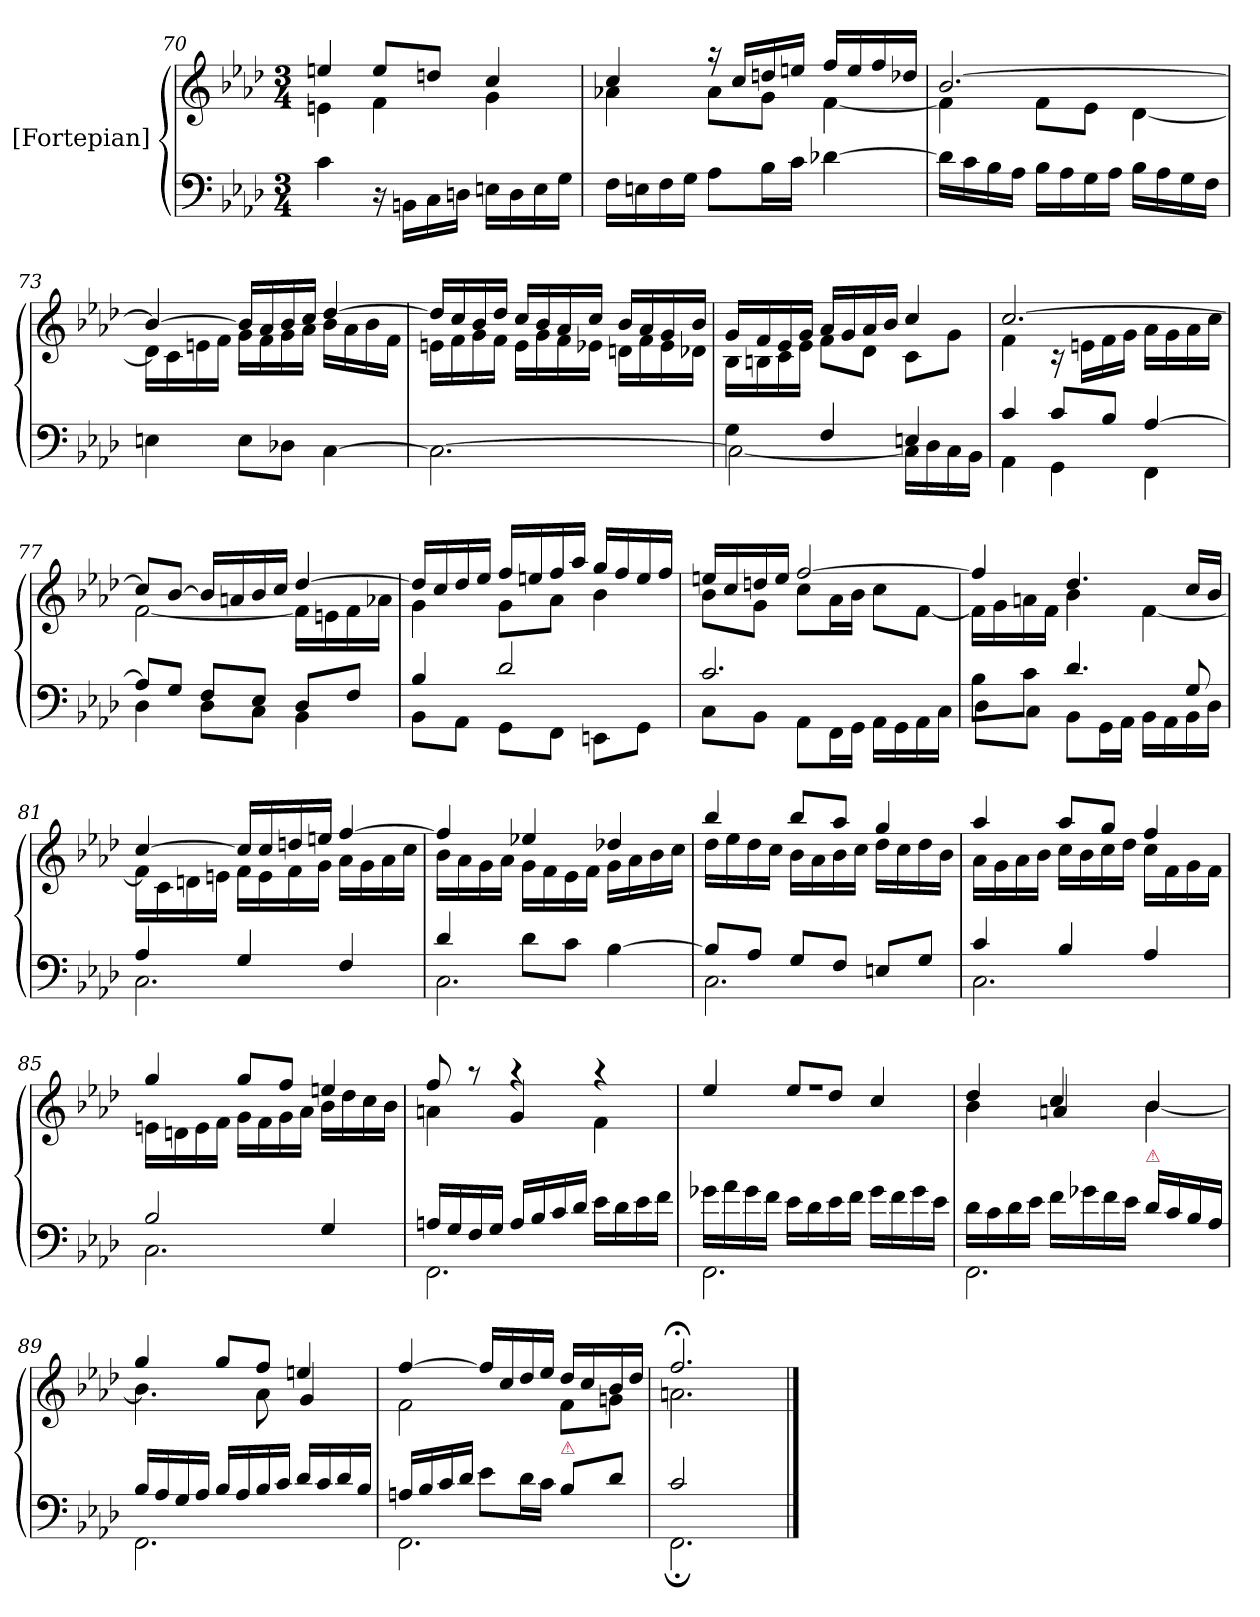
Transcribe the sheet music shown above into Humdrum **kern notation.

**kern	**kern
*part1	*part1
*staff2	*staff1
*I"[Fortepian]	*
*clefF4	*clefG2
*k[b-e-a-d-]	*k[b-e-a-d-]
*M3/4	*M3/4
=70	=70
*	*^
4c\	4een/	4en\
16r	8ee/L	4f\
16BBn\LL	.	.
16C\	8ddn/J	.
16Dn\JJ	.	.
16En\LL	4cc/	4g\
16D\	.	.
16E\	.	.
16G\JJ	.	.
=71	=71	=71
16F\LL	4cc/	4a-X\
16En\	.	.
16F\	.	.
16G\JJ	.	.
8A-\L	16r	8a-\L
.	16cc/LL	.
16B-\L	16ddn/	8g\J
16c\JJ	16een/JJ	.
[4d-X\	16ff/LL	[4f\
.	16ee/	.
.	16ff/	.
.	16dd-X/JJ	.
=72	=72	=72
16d-\LL]	[2.b-/	4f\]
16c\	.	.
16B-\	.	.
16A-\JJ	.	.
16B-\LL	.	8f\L
16A-\	.	.
16G\	.	8e-\J
16A-\JJ	.	.
16B-\LL	.	[4d-\
16A-\	.	.
16G\	.	.
16F\JJ	.	.
=73	=73	=73
4En\	4b-/_	16d-\LL]
.	.	16c\
.	.	16en\
.	.	16f\JJ
8E\L	16b-/LL]	16g\LL
.	16a-/	16f\
8D-X\J	16b-/	16g\
.	16cc/JJ	16a-\JJ
[4C\	[4dd-/	16b-\LL
.	.	16a-\
.	.	16b-\
.	.	16f\JJ
=74	=74	=74
2.C\_	16dd-/LL]	16en\LL
.	16cc/	16f\
.	16b-/	16g\
.	16dd-/JJ	16f\JJ
.	16cc/LL	16e\LL
.	16b-/	16g\
.	16a-/	16f\
.	16cc/JJ	16e-X\JJ
.	16b-/LL	16dn\LL
.	16a-/	16f\
.	16g/	16e-\
.	16b-/JJ	16d-X\JJ
=75	=75	=75
*^	*	*
4G\	2C\_	16g/LL	16B-\LL
.	.	16f/	16Bn\
.	.	16e-/	16c\
.	.	16g/JJ	16e-\JJ
4F/	.	16a-/LL	8f\L
.	.	16g/	.
.	.	16a-/	8d-\J
.	.	16b-/JJ	.
4En/	16C\LL]	4cc/	8c\L
.	16D-\	.	.
.	16C\	.	8g\J
.	16BB-\JJ	.	.
=76	=76	=76	=76
4c/	4AA-\	[2.cc/	4f\
8c/L	4GG\	.	16r
.	.	.	16en\LL
8B-/J	.	.	16f\
.	.	.	16g\JJ
[4A-/	4FF\	.	16a-\LL
.	.	.	16g\
.	.	.	16a-\
.	.	.	16cc\JJ
=77	=77	=77	=77
8A-/L]	4D-\	8cc/L]	[2f\
8G/J	.	[8b-/J	.
8F/L	8D-\L	16b-/LL]	.
.	.	16an/	.
8E-/J	8C\J	16b-/	.
.	.	16cc/JJ	.
8D-/L	4BB-\	[4dd-/	16f\LL]
.	.	.	16en\
8F/J	.	.	16f\
.	.	.	16a-X\JJ
=78	=78	=78	=78
4B-/	8BB-\L	16dd-/LL]	4g\
.	.	16cc/	.
.	8AA-\J	16dd-/	.
.	.	16ee-/JJ	.
2d-/	8GG\L	16ff/LL	8g\L
.	.	16een/	.
.	8FF\J	16ff/	8a-\J
.	.	16aa-/JJ	.
.	8EEn\L	16gg/LL	4b-\
.	.	16ff/	.
.	8GG\J	16ee/	.
.	.	16ff/JJ	.
=79	=79	=79	=79
2.c/	8C\L	16een/LL	8b-\L
.	.	16cc/	.
.	8BB-\J	16ddn/	8g\J
.	.	16ee/JJ	.
.	8AA-\L	[2ff/	8cc\L
.	16FF\L	.	16a-\L
.	16GG\JJ	.	16b-\JJ
.	16AA-\LL	.	8cc\L
.	16GG\	.	.
.	16AA-\	.	[8f\J
.	16C\JJ	.	.
=80	=80	=80	=80
8B-\L	8D-\L	4ff/]	16f\LL]
.	.	.	16g\
8c\J	8C\J	.	16an\
.	.	.	16f\JJ
4.d-/	8BB-\L	4.dd-/	4b-\
.	16GG\L	.	.
.	16AA-\JJ	.	.
.	16BB-\LL	.	[4f\
.	16AA-\	.	.
8G/	16BB-\	16cc/LL	.
.	16D-\JJ	16b-/JJ	.
=81	=81	=81	=81
4A-/	2.C\	[4cc/	16f\LL]
.	.	.	16c\
.	.	.	16dn\
.	.	.	16en\JJ
4G/	.	16cc/LL]	16f\LL
.	.	16cc/	16e\
.	.	16ddn/	16f\
.	.	16een/JJ	16g\JJ
4F/	.	[4ff/	16a-\LL
.	.	.	16g\
.	.	.	16a-\
.	.	.	16cc\JJ
=82	=82	=82	=82
4d-/	2.C\	4ff/]	16b-\LL
.	.	.	16a-\
.	.	.	16g\
.	.	.	16a-\JJ
8d-\L	.	4ee-X/	16g\LL
.	.	.	16f\
8c\J	.	.	16e-\
.	.	.	16f\JJ
[4B-\	.	4dd-X/	16g\LL
.	.	.	16a-\
.	.	.	16b-\
.	.	.	16cc\JJ
=83	=83	=83	=83
8B-/L]	2.C\	4bb-/	16dd-\LL
.	.	.	16ee-\
8A-/J	.	.	16dd-\
.	.	.	16cc\JJ
8G/L	.	8bb-/L	16b-\LL
.	.	.	16a-\
8F/J	.	8aa-/J	16b-\
.	.	.	16cc\JJ
8En/L	.	4gg/	16dd-\LL
.	.	.	16cc\
8G/J	.	.	16dd-\
.	.	.	16b-\JJ
=84	=84	=84	=84
4c/	2.C\	4aa-/	16a-\LL
.	.	.	16g\
.	.	.	16a-\
.	.	.	16b-\JJ
4B-/	.	8aa-/L	16cc\LL
.	.	.	16b-\
.	.	8gg/J	16cc\
.	.	.	16dd-\JJ
4A-/	.	4ff/	16cc\LL
.	.	.	16f\
.	.	.	16g\
.	.	.	16f\JJ
=85	=85	=85	=85
2B-/	2.C\	4gg/	16en\LL
.	.	.	16dn\
.	.	.	16e\
.	.	.	16f\JJ
.	.	8gg/L	16g\LL
.	.	.	16f\
.	.	8ff/J	16g\
.	.	.	16a-\JJ
4G/	.	4een/	16b-\LL
.	.	.	16dd-\
.	.	.	16cc\
.	.	.	16b-\JJ
=86	=86	=86	=86
16An/LL	2.FF\	8ff/	4an\
16G/	.	.	.
16F/	.	8r	.
16G/JJ	.	.	.
16A/LL	.	4r	4g/
16B-/	.	.	.
16c/	.	.	.
16d-/JJ	.	.	.
16e-\LL	.	4r	4f\
16d-\	.	.	.
16e-\	.	.	.
16f\JJ	.	.	.
=87	=87	=87	=87
16g-X\LL	2.FF\	2.rff	4ee-/
16a-\	.	.	.
16g-\	.	.	.
16f\JJ	.	.	.
16e-\LL	.	.	8ee-/L
16d-\	.	.	.
16e-\	.	.	8dd-/J
16f\JJ	.	.	.
16g-\LL	.	.	4cc/
16f\	.	.	.
16g-\	.	.	.
16e-\JJ	.	.	.
=88	=88	=88	=88
16d-\LL	2.FF\	4dd-/	4b-\
16c\	.	.	.
16d-\	.	.	.
16e-\JJ	.	.	.
16f\LL	.	4cc/	4an/
16g-X\	.	.	.
16f\	.	.	.
16e-\JJ	.	.	.
!LO:TX:a:color=crimson:t=⚠	!	!	!
16d-/LL	.	4b-/	[4b-\
16c/	.	.	.
16B-/	.	.	.
16A-/JJ	.	.	.
=89	=89	=89	=89
16B-/LL	2.FF\	4gg/	4.b-\]
16A-/	.	.	.
16G/	.	.	.
16A-/JJ	.	.	.
16B-/LL	.	8gg/L	.
16A-/	.	.	.
16B-/	.	8ff/J	8a-\
16c/JJ	.	.	.
16d-/LL	.	4een/	4g/
16c/	.	.	.
16d-/	.	.	.
16B-/JJ	.	.	.
=90	=90	=90	=90
16An/LL	2.FF\	[4ff/	2f\
16B-/	.	.	.
16c/	.	.	.
16d-/JJ	.	.	.
8e-\L	.	16ff/LL]	.
.	.	16cc/	.
16d-\L	.	16dd-/	.
16c\JJ	.	16ee-/JJ	.
!LO:TX:a:color=crimson:t=⚠	!	!	!
8B-/L	.	16dd-/LL	8f\L
.	.	16cc/	.
8d-/J	.	16b-/	8gn\J
.	.	16dd-/JJ	.
=91	=91	=91	=91
2c/	2.FF;\	2.ff;</	2.an\
4ryy	.	.	.
*v	*v	*	*
*	*v	*v
==	==
*-	*-
